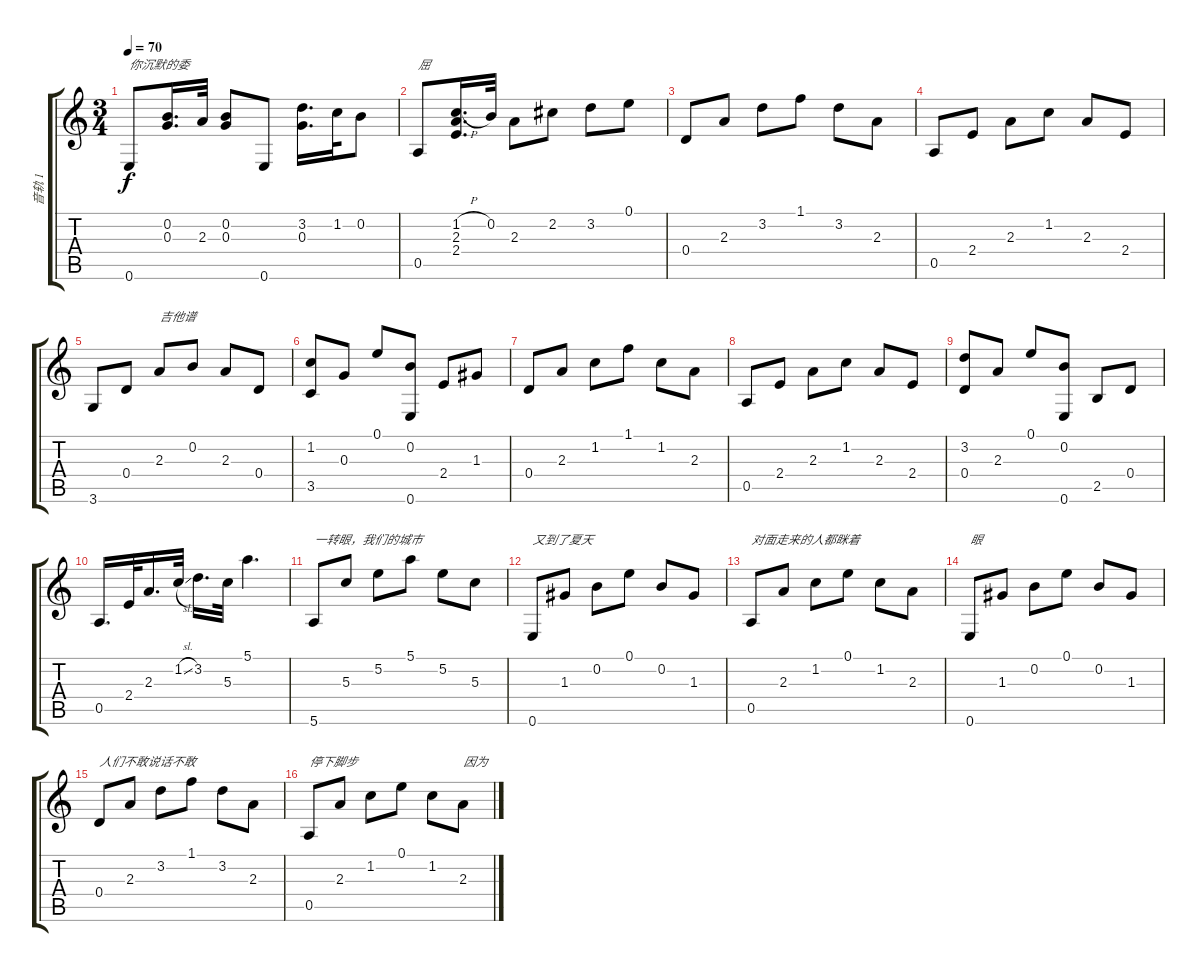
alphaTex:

\track ("音轨 1" "音轨 1") {instrument acousticguitarsteel}
\staff {score tabs}
\tuning (E4 B3 G3 D3 A2 E2) {hide}
\ts (3 4)
\tempo 70
\clef g2
\ks c
0.6.8{txt "你沉默的委" dy f} (0.2 0.3).16{d} 2.3.32 (0.2 0.3).8 0.6.8 (3.2 0.3).16{d} 1.2.32 0.2.8 |
0.5.8{txt "屈"} (1.2{h} 2.3 2.4).16{d} 0.2.32 2.3.8 2.2.8 3.2.8 0.1.8 |
0.4.8 2.3.8 3.2.8 1.1.8 3.2.8 2.3.8 |
0.5.8 2.4.8 2.3.8 1.2.8 2.3.8 2.4.8 |
3.6.8 0.4.8 2.3.8{txt "吉他谱"} 0.2.8 2.3.8 0.4.8 |
(1.2 3.5).8 0.3.8 0.1.8 (0.2 0.6).8 2.4.8 1.3.8 |
0.4.8 2.3.8 1.2.8 1.1.8 1.2.8 2.3.8 |
0.5.8 2.4.8 2.3.8 1.2.8 2.3.8 2.4.8 |
(3.2 0.4).8 2.3.8 0.1.8 (0.2 0.6).8 2.5.8 0.4.8 |
0.5.16{d} 2.4.32 2.3.16{d} 1.2{sl}.32 3.2.16{d} 5.3.32 5.1.4{d} |
5.6.8{txt "一转眼，我们的城市"} 5.3.8 5.2.8 5.1.8 5.2.8 5.3.8 |
0.6.8{txt "又到了夏天"} 1.3.8 0.2.8 0.1.8 0.2.8 1.3.8 |
0.5.8{txt "对面走来的人都眯着"} 2.3.8 1.2.8 0.1.8 1.2.8 2.3.8 |
0.6.8{txt "眼"} 1.3.8 0.2.8 0.1.8 0.2.8 1.3.8 |
0.4.8{txt "人们不敢说话不敢"} 2.3.8 3.2.8 1.1.8 3.2.8 2.3.8 |
0.5.8{txt "停下脚步"} 2.3.8 1.2.8 0.1.8 1.2.8 2.3.8{txt "因为"}
